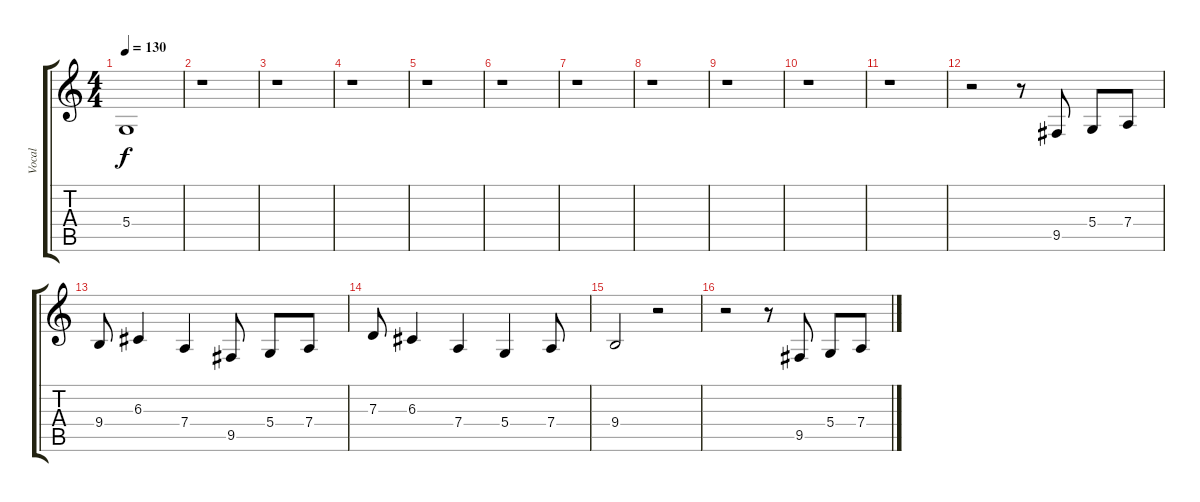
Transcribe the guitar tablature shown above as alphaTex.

\track ("Vocal" "Vocal") {instrument englishhorn}
\staff {score tabs}
\tuning (E4 B3 G3 D3 A2 E2) {hide}
\ts (4 4)
\tempo 130
\clef g2
\ks c
5.4{t}.1{dy f} |
r.1 |
r.1 |
r.1 |
r.1 |
r.1 |
r.1 |
r.1 |
r.1 |
r.1 |
r.1 |
r.2 r.8 9.5.8 5.4.8 7.4.8 |
9.4.8 6.3.4 7.4.4 9.5.8 5.4.8 7.4.8 |
7.3.8 6.3.4 7.4.4 5.4.4 7.4.8 |
9.4.2 r.2 |
r.2 r.8 9.5.8 5.4.8 7.4.8
